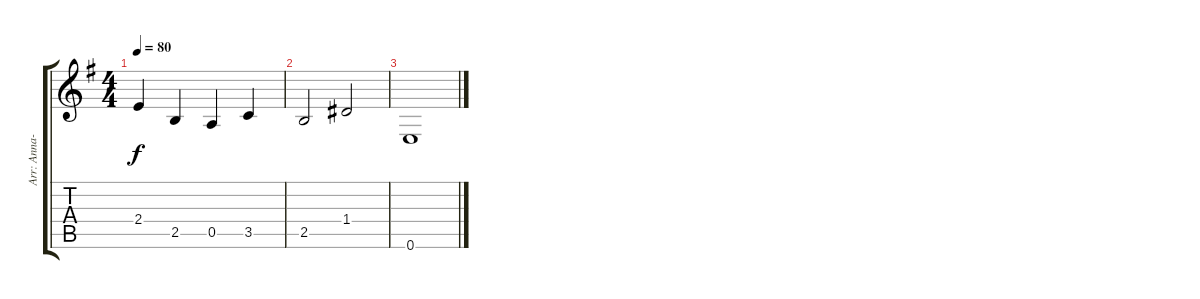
\track ("Arr: Anna-Lena Rostvall" "Arr: Anna-") {instrument contrabass}
\staff {score tabs}
\tuning (E4 B3 G3 D3 A2 E2) {hide}
\ts (4 4)
\tempo 80
\clef g2
\ks eminor
2.4.4{dy f} 2.5.4 0.5.4 3.5.4 |
2.5.2 1.4.2 |
0.6.1
